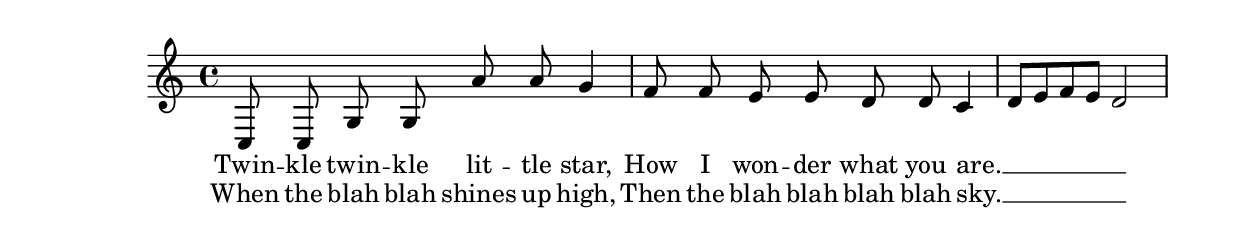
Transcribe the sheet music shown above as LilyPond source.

\version "2.18.2"
\book {
  \header {
  }

  \bookpart {
    <<
    \new Staff = SopranoStaff \with { }
    \context Staff = SopranoStaff {
      \relative c {
        \clef "treble"
        \autoBeamOff
        c8 c g' g a' a g4
        f8 f e e d d c4 d8[ e f e] d2
      }
    }
    \addlyrics {
      Twin -- kle twin -- kle lit -- tle star,
      How I won -- der what you are. __ _ _
    }
    \addlyrics {
      When the blah blah shines up high,
      Then the blah blah blah blah sky. __ _ _
    }
    >>
  }
}
